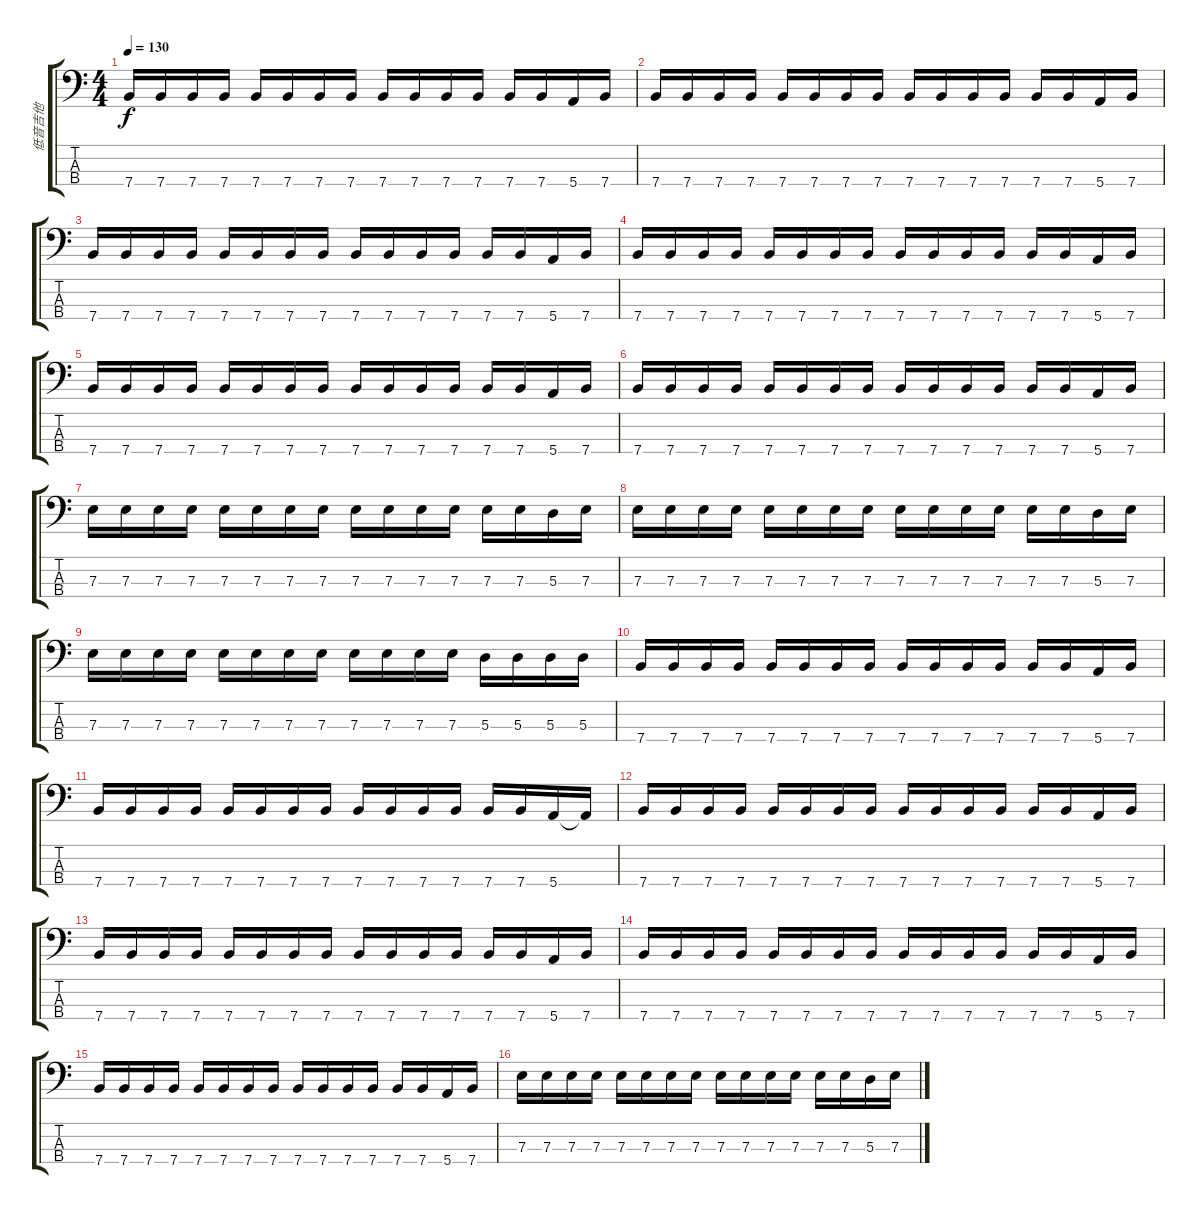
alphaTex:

\track ("低音吉他" "低音吉他") {instrument electricbassfinger}
\staff {score tabs}
\tuning (G2 D2 A1 E1) {hide}
\ts (4 4)
\tempo 130
\clef f4
\ks c
7.4.16{dy f} 7.4.16 7.4.16 7.4.16 7.4.16 7.4.16 7.4.16 7.4.16 7.4.16 7.4.16 7.4.16 7.4.16 7.4.16 7.4.16 5.4.16 7.4.16 |
7.4.16 7.4.16 7.4.16 7.4.16 7.4.16 7.4.16 7.4.16 7.4.16 7.4.16 7.4.16 7.4.16 7.4.16 7.4.16 7.4.16 5.4.16 7.4.16 |
7.4.16 7.4.16 7.4.16 7.4.16 7.4.16 7.4.16 7.4.16 7.4.16 7.4.16 7.4.16 7.4.16 7.4.16 7.4.16 7.4.16 5.4.16 7.4.16 |
7.4.16 7.4.16 7.4.16 7.4.16 7.4.16 7.4.16 7.4.16 7.4.16 7.4.16 7.4.16 7.4.16 7.4.16 7.4.16 7.4.16 5.4.16 7.4.16 |
7.4.16 7.4.16 7.4.16 7.4.16 7.4.16 7.4.16 7.4.16 7.4.16 7.4.16 7.4.16 7.4.16 7.4.16 7.4.16 7.4.16 5.4.16 7.4.16 |
7.4.16 7.4.16 7.4.16 7.4.16 7.4.16 7.4.16 7.4.16 7.4.16 7.4.16 7.4.16 7.4.16 7.4.16 7.4.16 7.4.16 5.4.16 7.4.16 |
7.3.16 7.3.16 7.3.16 7.3.16 7.3.16 7.3.16 7.3.16 7.3.16 7.3.16 7.3.16 7.3.16 7.3.16 7.3.16 7.3.16 5.3.16 7.3.16 |
7.3.16 7.3.16 7.3.16 7.3.16 7.3.16 7.3.16 7.3.16 7.3.16 7.3.16 7.3.16 7.3.16 7.3.16 7.3.16 7.3.16 5.3.16 7.3.16 |
7.3.16 7.3.16 7.3.16 7.3.16 7.3.16 7.3.16 7.3.16 7.3.16 7.3.16 7.3.16 7.3.16 7.3.16 5.3.16 5.3.16 5.3.16 5.3.16 |
7.4.16 7.4.16 7.4.16 7.4.16 7.4.16 7.4.16 7.4.16 7.4.16 7.4.16 7.4.16 7.4.16 7.4.16 7.4.16 7.4.16 5.4.16 7.4.16 |
7.4.16 7.4.16 7.4.16 7.4.16 7.4.16 7.4.16 7.4.16 7.4.16 7.4.16 7.4.16 7.4.16 7.4.16 7.4.16 7.4.16 5.4.16 5.4{t}.16 |
7.4.16 7.4.16 7.4.16 7.4.16 7.4.16 7.4.16 7.4.16 7.4.16 7.4.16 7.4.16 7.4.16 7.4.16 7.4.16 7.4.16 5.4.16 7.4.16 |
7.4.16 7.4.16 7.4.16 7.4.16 7.4.16 7.4.16 7.4.16 7.4.16 7.4.16 7.4.16 7.4.16 7.4.16 7.4.16 7.4.16 5.4.16 7.4.16 |
7.4.16 7.4.16 7.4.16 7.4.16 7.4.16 7.4.16 7.4.16 7.4.16 7.4.16 7.4.16 7.4.16 7.4.16 7.4.16 7.4.16 5.4.16 7.4.16 |
7.4.16 7.4.16 7.4.16 7.4.16 7.4.16 7.4.16 7.4.16 7.4.16 7.4.16 7.4.16 7.4.16 7.4.16 7.4.16 7.4.16 5.4.16 7.4.16 |
7.3.16 7.3.16 7.3.16 7.3.16 7.3.16 7.3.16 7.3.16 7.3.16 7.3.16 7.3.16 7.3.16 7.3.16 7.3.16 7.3.16 5.3.16 7.3.16
